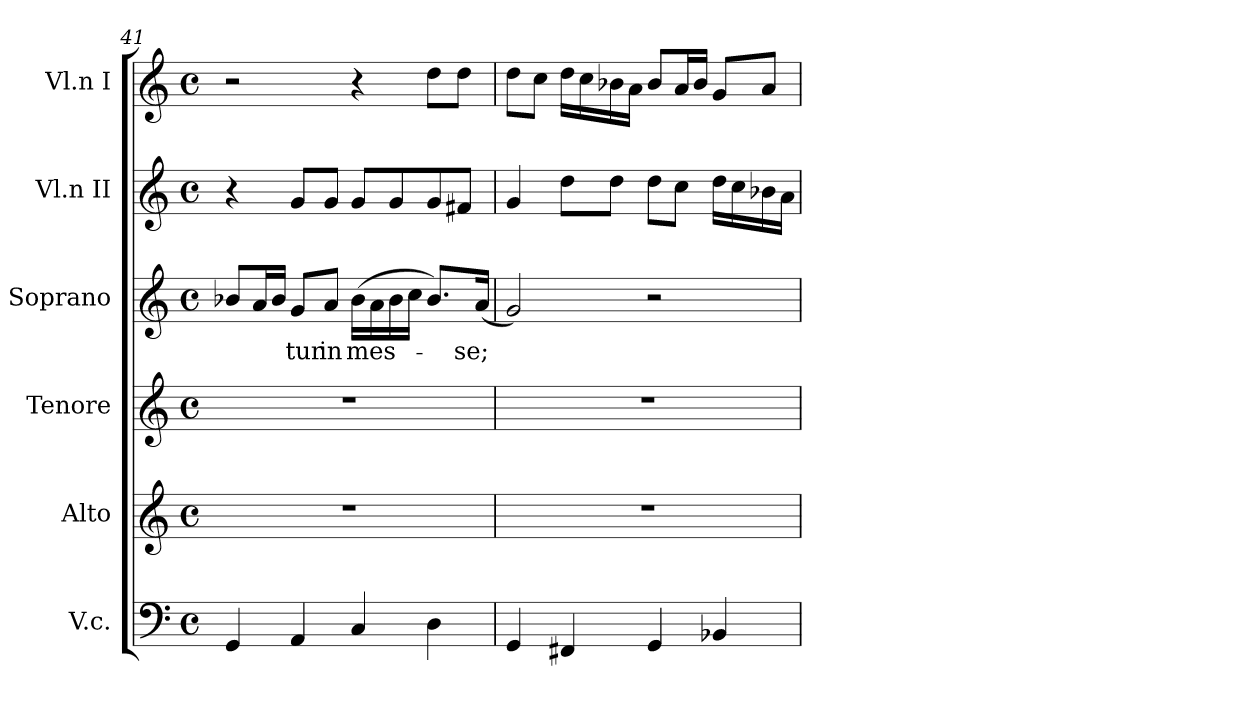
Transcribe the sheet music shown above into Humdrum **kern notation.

**kern	**kern	**kern	**kern	**text	**kern	**kern
*part6	*part5	*part4	*part3	*part3	*part2	*part1
*staff6	*staff5	*staff4	*staff3	*staff3	*staff2	*staff1
*I"V.c.	*I"Alto	*I"Tenore	*I"Soprano	*	*I"Vl.n II	*I"Vl.n I
*I'V.c.	*I'Alto	*I'Tenore	*I'Soprano	*	*I'Vl.n II	*I'Vl.n I
*clefF4	*clefG2	*clefG2	*clefG2	*	*clefG2	*clefG2
*k[]	*k[]	*k[]	*k[]	*	*k[]	*k[]
*C:	*C:	*C:	*C:	*	*C:	*C:
*M4/4	*M4/4	*M4/4	*M4/4	*	*M4/4	*M4/4
*met(c)	*met(c)	*met(c)	*met(c)	*	*met(c)	*met(c)
=41	=41	=41	=41	=41	=41	=41
4GG/	1r	1r	8b-X/L	.	4r	2r
.	.	.	16a/L	.	.	.
.	.	.	16b-/JJ	.	.	.
!	!	!	!	!LO:LY:b	!	!
4AA/	.	.	8g/L	-tur	8g/L	.
!	!	!	!	!LO:LY:b	!	!
.	.	.	8a/J	in	8g/J	.
!	!	!	!	!LO:LY:b	!	!
4C/	.	.	(>16b-\LL	mes-	8g/L	4r
.	.	.	16a\	.	.	.
.	.	.	16b-\	.	8g/	.
.	.	.	16cc\JJ	.	.	.
4D\	.	.	8.b-/L)	.	8g/	8dd\L
.	.	.	.	.	8f#X/J	8dd\J
!	!	!	!	!LO:LY:b	!	!
.	.	.	(<16a/Jk	-se;	.	.
=42	=42	=42	=42	=42	=42	=42
4GG/	1r	1r	2g/)	.	4g/	8dd\L
.	.	.	.	.	.	8cc\J
4FF#X/	.	.	.	.	8dd\L	16dd\LL
.	.	.	.	.	.	16cc\
.	.	.	.	.	8dd\J	16b-X\
.	.	.	.	.	.	16a\JJ
4GG/	.	.	2r	.	8dd\L	8b-/L
.	.	.	.	.	8cc\J	16a/L
.	.	.	.	.	.	16b-/JJ
4BB-X/	.	.	.	.	16dd\LL	8g/L
.	.	.	.	.	16cc\	.
.	.	.	.	.	16b-X\	8a/J
.	.	.	.	.	16a\JJ	.
=	=	=	=	=	=	=
*-	*-	*-	*-	*-	*-	*-
